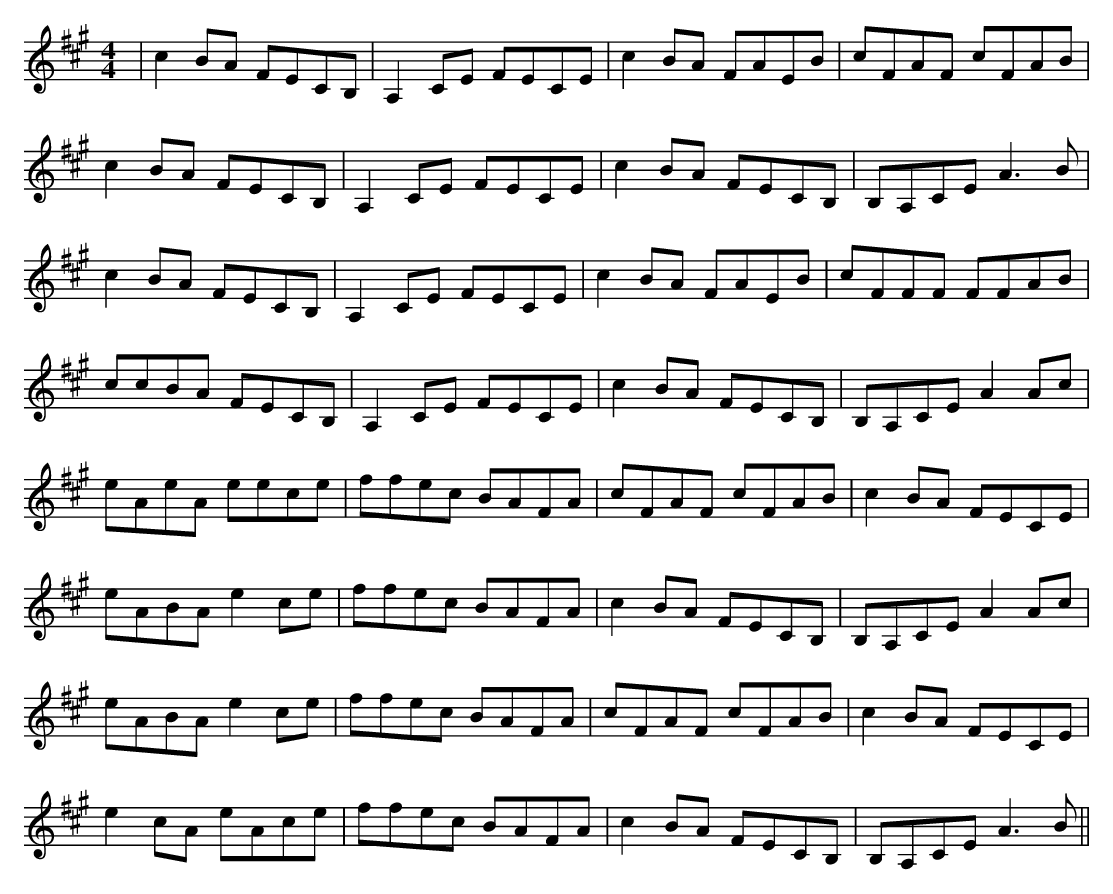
X:1
M:4/4
K:A
|c2BA FECB,|A,2CE FECE|c2BA FAEB|cFAF cFAB|
c2BA FECB,|A,2CE FECE|c2BA FECB,|B,A,CE A3B|
c2BA FECB,|A,2CE FECE|c2BA FAEB|cFFF FFAB|
ccBA FECB,|A,2CE FECE|c2BA FECB,|B,A,CE A2Ac|
eAeA eece|ffec BAFA|cFAF cFAB|c2BA FECE|
eABA e2ce|ffec BAFA|c2BA FECB,|B,A,CE A2Ac|
eABA e2ce|ffec BAFA|cFAF cFAB|c2BA FECE|
e2cA eAce|ffec BAFA|c2BA FECB,|B,A,CE A3B||
